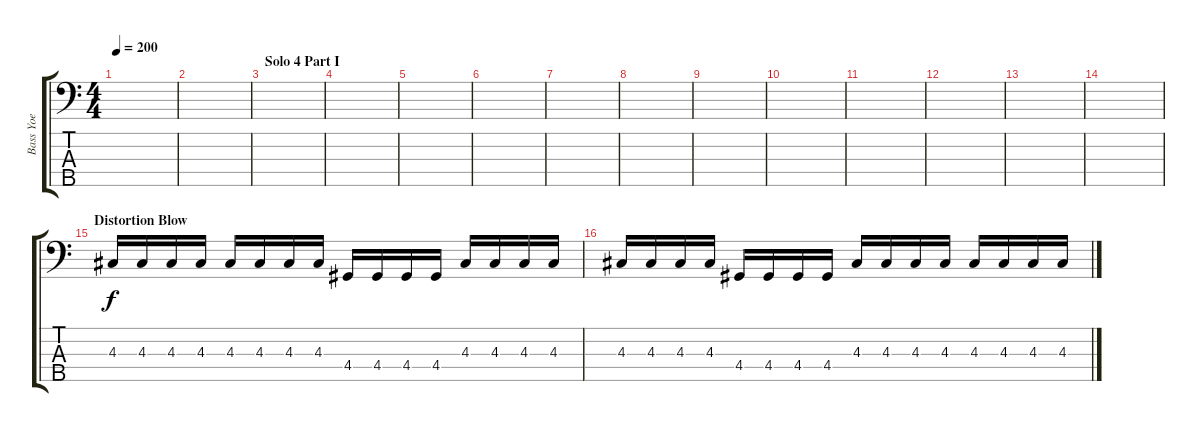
\track ("Bass Yoe" "Bass Yoe") {instrument slapbass1}
\staff {score tabs}
\tuning (G2 D2 A1 E1 B0) {hide}
\ts (4 4)
\tempo 200
\clef f4
\ks c
|
|
\section ("" "Solo 4 Part I")
|
|
|
|
|
|
|
|
|
|
|
|
\section ("" "Distortion Blow")
4.3.16 4.3.16 4.3.16 4.3.16 4.3.16 4.3.16 4.3.16 4.3.16 4.4.16 4.4.16 4.4.16 4.4.16 4.3.16 4.3.16 4.3.16 4.3.16 |
4.3.16 4.3.16 4.3.16 4.3.16 4.4.16 4.4.16 4.4.16 4.4.16 4.3.16 4.3.16 4.3.16 4.3.16 4.3.16 4.3.16 4.3.16 4.3.16
